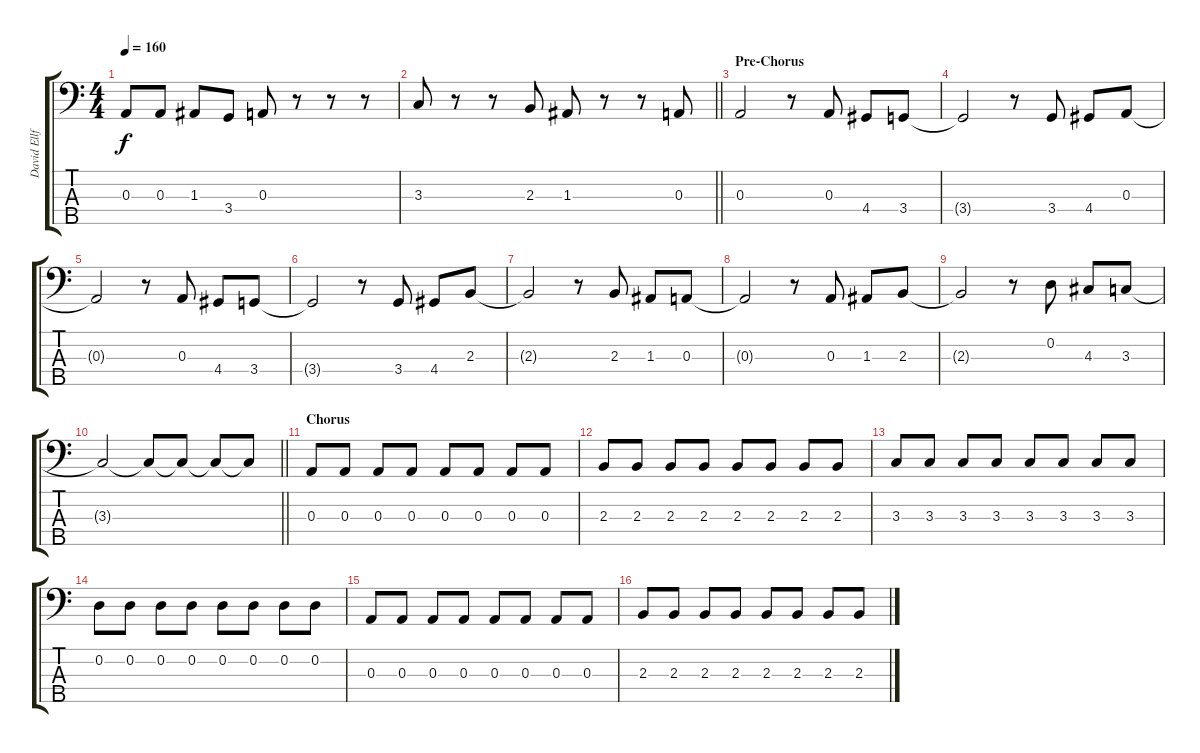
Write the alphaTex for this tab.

\track ("David Ellfson" "David Ellf") {instrument electricbasspick}
\staff {score tabs}
\tuning (G2 D2 A1 E1 B0) {hide}
\ts (4 4)
\tempo 160
\clef f4
\ks c
0.3{t}.8{dy f} 0.3.8 1.3.8 3.4.8 0.3.8 r.8 r.8 r.8 |
\barLineRight lightlight
3.3.8 r.8 r.8 2.3.8 1.3.8 r.8 r.8 0.3.8 |
\section ("" "Pre-Chorus")
0.3.2 r.8 0.3.8 4.4.8 3.4.8 |
3.4{t}.2 r.8 3.4.8 4.4.8 0.3.8 |
0.3{t}.2 r.8 0.3.8 4.4.8 3.4.8 |
3.4{t}.2 r.8 3.4.8 4.4.8 2.3.8 |
2.3{t}.2 r.8 2.3.8 1.3.8 0.3.8 |
0.3{t}.2 r.8 0.3.8 1.3.8 2.3.8 |
2.3{t}.2 r.8 0.2.8 4.3.8 3.3.8 |
\barLineRight lightlight
3.3{t}.2 3.3{t}.8 3.3{t}.8 3.3{t}.8 3.3{t}.8 |
\section ("" "Chorus")
0.3.8 0.3.8 0.3.8 0.3.8 0.3.8 0.3.8 0.3.8 0.3.8 |
2.3.8 2.3.8 2.3.8 2.3.8 2.3.8 2.3.8 2.3.8 2.3.8 |
3.3.8 3.3.8 3.3.8 3.3.8 3.3.8 3.3.8 3.3.8 3.3.8 |
0.2.8 0.2.8 0.2.8 0.2.8 0.2.8 0.2.8 0.2.8 0.2.8 |
0.3.8 0.3.8 0.3.8 0.3.8 0.3.8 0.3.8 0.3.8 0.3.8 |
2.3.8 2.3.8 2.3.8 2.3.8 2.3.8 2.3.8 2.3.8 2.3.8
